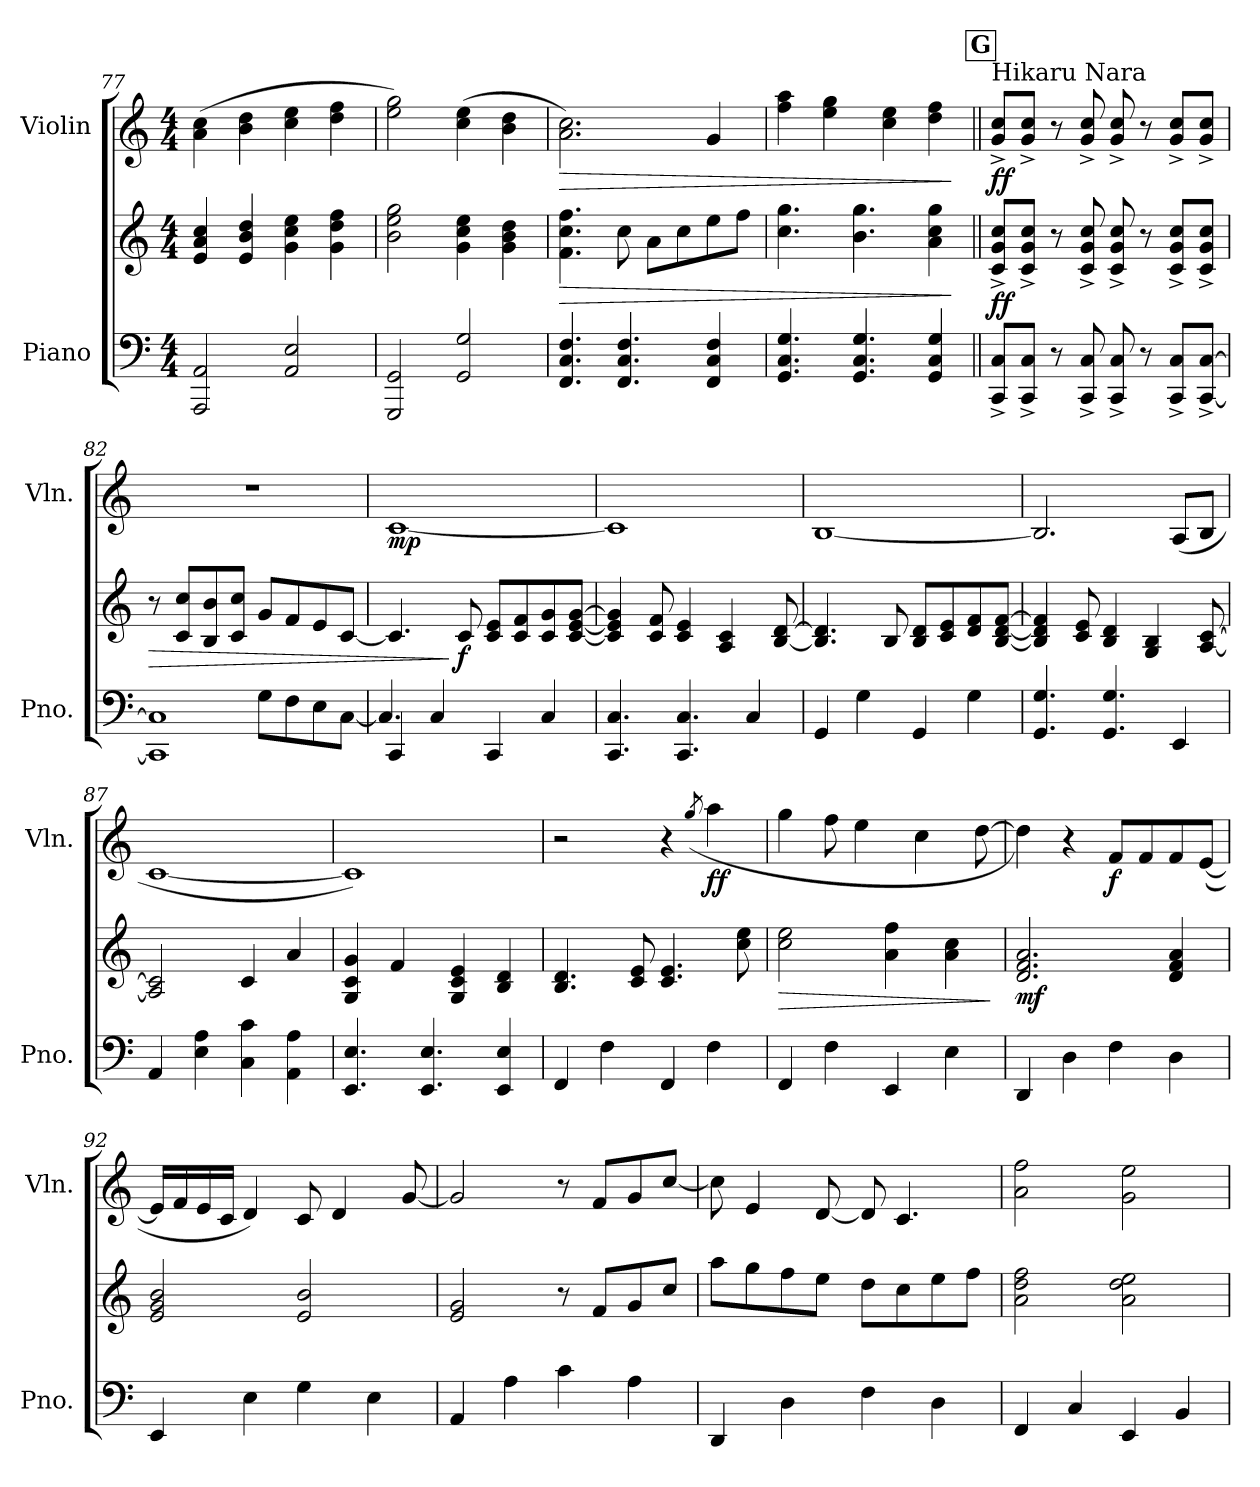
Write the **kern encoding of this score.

**kern	**kern	**dynam	**kern	**dynam
*part2	*part2	*part2	*part1	*part1
*staff3	*staff2	*staff2/3	*staff1	*staff1
*I"Piano	*	*	*I"Violin	*
*I'Pno.	*	*	*I'Vln.	*
*clefF4	*clefG2	*	*clefG2	*
*k[]	*k[]	*	*k[]	*
*M4/4	*M4/4	*	*M4/4	*
=77	=77	=77	=77	=77
2AAA/ 2AA/	4e/ 4a/ 4cc/	.	(>4a\ 4cc\	.
.	4e/ 4b/ 4dd/	.	4b\ 4dd\	.
2AA/ 2E/	4g\ 4cc\ 4ee\	.	4cc\ 4ee\	.
.	4g\ 4dd\ 4ff\	.	4dd\ 4ff\	.
!!LO:LB:g=z
=78	=78	=78	=78	=78
2GGG/ 2GG/	2b\ 2ee\ 2gg\	.	2ee\ 2gg\)	.
2GG/ 2G/	4g\ 4cc\ 4ee\	.	(>4cc\ 4ee\	.
.	4g\ 4b\ 4dd\	.	4b\ 4dd\	.
=79	=79	=79	=79	=79
!	!	!LO:HP:b	!	!LO:HP:b
4.FF/ 4.C/ 4.F/	4.f\ 4.cc\ 4.ff\	>	2.a\ 2.cc\)	>
4.FF/ 4.C/ 4.F/	8cc\	.	.	.
.	8a\L	.	.	.
.	8cc\	.	.	.
4FF/ 4C/ 4F/	8ee\	.	4g/	.
.	8ff\J	.	.	.
=80	=80	=80	=80	=80
4.GG/ 4.C/ 4.G/	4.cc\ 4.gg\	.	4ff\ 4aa\	.
.	.	.	4ee\ 4gg\	.
4.GG/ 4.C/ 4.G/	4.b\ 4.gg\	.	.	.
.	.	.	4cc\ 4ee\	.
4GG/ 4C/ 4G/	4a\ 4cc\ 4gg\	.	4dd\ 4ff\	.
.	.	]	.	]
!!LO:PB:g=z
!!LO:REH:place=s1:a:B:fs=14:t=G
=81||	=81||	=81||	=81||	=81||
!	!	!	!LO:TX:a:t=Hikaru Nara	!
!	!	!LO:DY:b	!	!LO:DY:b
8CC/^ 8C/^L	8c/^ 8g/^ 8cc/^L	ff	8g/^ 8cc/^L	ff
8CC/^ 8C/^J	8c/^ 8g/^ 8cc/^J	.	8g/^ 8cc/^J	.
8r	8r	.	8r	.
8CC/^ 8C/^	8c/^ 8g/^ 8cc/^	.	8g/^ 8cc/^	.
8CC/^ 8C/^	8c/^ 8g/^ 8cc/^	.	8g/^ 8cc/^	.
8r	8r	.	8r	.
8CC/^ 8C/^L	8c/^ 8g/^ 8cc/^L	.	8g/^ 8cc/^L	.
[8CC/^ [8C/^J	8c/^ 8g/^ 8cc/^J	.	8g/^ 8cc/^J	.
=82	=82	=82	=82	=82
*^	*	*	*	*
!	!	!	!LO:HP:b	!	!
1CC] 1C]	2ryy	8r	>	1r	.
.	.	8c/ 8cc/L	.	.	.
.	.	8B/ 8b/	.	.	.
.	.	8c/ 8cc/J	.	.	.
.	8G\L	8g/L	.	.	.
.	8F\	8f/	.	.	.
.	8E\	8e/	.	.	.
.	[8C\J	[8c/J	.	.	.
=83	=83	=83	=83	=83	=83
!	!	!	!	!	!LO:DY:b
4CC/	4.C/]	4.c/]	.	[1c	mp
4C/	.	.	.	.	.
!	!	!	!LO:DY:n=1:b	!	!
.	8ryy	8c/	] f	.	.
4CC/	2ryy	8c/ 8e/L	.	.	.
.	.	8c/ 8f/	.	.	.
4C/	.	8c/ 8g/	.	.	.
.	.	[8c/ [8e/ [8g/J	.	.	.
*v	*v	*	*	*	*
=84	=84	=84	=84	=84
4.CC/ 4.C/	4c/] 4e/] 4g/]	.	1c]	.
.	8c/ 8f/	.	.	.
4.CC/ 4.C/	4c/ 4e/	.	.	.
.	4A/ 4c/	.	.	.
4C/	.	.	.	.
.	[8B/ [8d/	.	.	.
!!LO:LB:g=z
=85	=85	=85	=85	=85
4GG/	4.B/] 4.d/]	.	[1B	.
4G\	.	.	.	.
.	8B/	.	.	.
4GG/	8B/ 8d/L	.	.	.
.	8c/ 8e/	.	.	.
4G\	8d/ 8f/	.	.	.
.	[8B/ [8d/ [8f/J	.	.	.
=86	=86	=86	=86	=86
4.GG/ 4.G/	4B/] 4d/] 4f/]	.	2.B/]	.
.	8c/ 8e/	.	.	.
4.GG/ 4.G/	4B/ 4d/	.	.	.
.	4G/ 4B/	.	.	.
4EE/	.	.	(<8A/L	.
.	[8A/ [8c/	.	8B/J	.
=87	=87	=87	=87	=87
4AA/	2A/] 2c/]	.	[1c	.
4E\ 4A\	.	.	.	.
4C\ 4c\	4c/	.	.	.
4AA\ 4A\	4a/	.	.	.
=88	=88	=88	=88	=88
4.EE/ 4.E/	4G/ 4c/ 4g/	.	1c])	.
.	4f/	.	.	.
4.EE/ 4.E/	.	.	.	.
.	4G/ 4c/ 4e/	.	.	.
4EE/ 4E/	4B/ 4d/	.	.	.
!!LO:LB:g=z
=89	=89	=89	=89	=89
4FF/	4.B/ 4.d/	.	2r	.
4F\	.	.	.	.
.	8c/ 8e/	.	.	.
4FF/	4.c/ 4.e/	.	4r	.
.	.	.	(>8qgg/	.
!	!	!	!	!LO:DY:b
4F\	.	.	4aa\	ff
.	8cc\ 8ee\	.	.	.
=90	=90	=90	=90	=90
!	!	!LO:HP:b	!	!
4FF/	2cc\ 2ee\	>	4gg\	.
4F\	.	.	8ff\	.
.	.	.	4ee\	.
4EE/	4a\ 4ff\	.	.	.
.	.	.	4cc\	.
4E\	4a\ 4cc\	.	.	.
.	.	.	[8dd\	.
.	.	]	.	.
=91	=91	=91	=91	=91
!	!	!LO:DY:b	!	!
4DD/	2.d/ 2.f/ 2.a/	mf	4dd\])	.
4D\	.	.	4r	.
!	!	!	!	!LO:DY:b
4F\	.	.	8f/L	f
.	.	.	8f/	.
4D\	4d/ 4f/ 4a/	.	8f/	.
.	.	.	(<[8e/J	.
=92	=92	=92	=92	=92
4EE/	2e/ 2g/ 2b/	.	16e/LL]	.
.	.	.	16f/	.
.	.	.	16e/	.
.	.	.	16c/JJ	.
4E\	.	.	4d/)	.
4G\	2e/ 2b/	.	8c/	.
.	.	.	4d/	.
4E\	.	.	.	.
.	.	.	[8g/	.
!!LO:PB:g=z
=93	=93	=93	=93	=93
4AA/	2e/ 2g/	.	2g/]	.
4A\	.	.	.	.
4c\	8r	.	8r	.
.	8f/L	.	8f/L	.
4A\	8g/	.	8g/	.
.	8cc/J	.	[8cc/J	.
=94	=94	=94	=94	=94
4DD/	8aa\L	.	8cc\]	.
.	8gg\	.	4e/	.
4D\	8ff\	.	.	.
.	8ee\J	.	[8d/	.
4F\	8dd\L	.	8d/]	.
.	8cc\	.	4.c/	.
4D\	8ee\	.	.	.
.	8ff\J	.	.	.
=95	=95	=95	=95	=95
4FF/	2a\ 2dd\ 2ff\	.	2a\ 2ff\	.
4C/	.	.	.	.
4EE/	2a\ 2dd\ 2ee\	.	2g\ 2ee\	.
4BB/	.	.	.	.
=	=	=	=	=
*-	*-	*-	*-	*-
